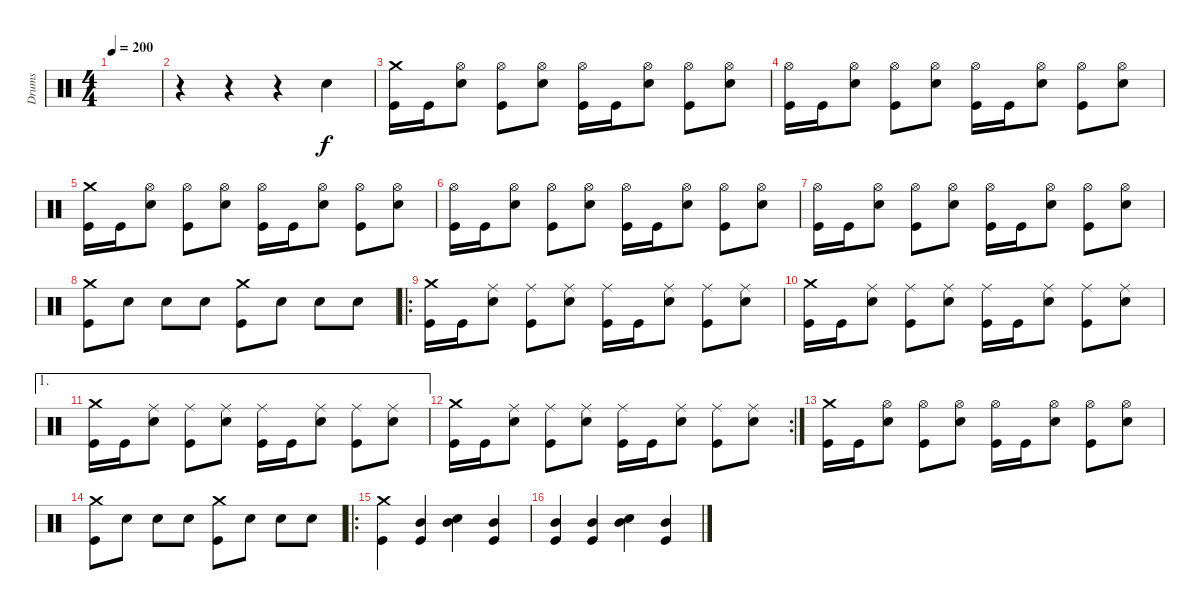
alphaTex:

\track ("Drums" "Drums") {instrument percussion}
\staff {score}
\articulation defaults
\ts (4 4)
\tempo 200
\clef neutral
\ks c
|
r.4 r.4 r.4 "Electric Snare (hit)".4 |
("Crash medium (hit)" "Kick (hit)").16 "Kick (hit)".16 ("Hi-Hat (open)" "Electric Snare (hit)").8 ("Hi-Hat (open)" "Kick (hit)").8 ("Hi-Hat (open)" "Electric Snare (hit)").8 ("Hi-Hat (open)" "Kick (hit)").16 "Kick (hit)".16 ("Hi-Hat (open)" "Electric Snare (hit)").8 ("Hi-Hat (open)" "Kick (hit)").8 ("Hi-Hat (open)" "Electric Snare (hit)").8 |
("Hi-Hat (open)" "Kick (hit)").16 "Kick (hit)".16 ("Hi-Hat (open)" "Electric Snare (hit)").8 ("Hi-Hat (open)" "Kick (hit)").8 ("Hi-Hat (open)" "Electric Snare (hit)").8 ("Hi-Hat (open)" "Kick (hit)").16 "Kick (hit)".16 ("Hi-Hat (open)" "Electric Snare (hit)").8 ("Hi-Hat (open)" "Kick (hit)").8 ("Hi-Hat (open)" "Electric Snare (hit)").8 |
("Crash medium (hit)" "Kick (hit)").16 "Kick (hit)".16 ("Hi-Hat (open)" "Electric Snare (hit)").8 ("Hi-Hat (open)" "Kick (hit)").8 ("Hi-Hat (open)" "Electric Snare (hit)").8 ("Hi-Hat (open)" "Kick (hit)").16 "Kick (hit)".16 ("Hi-Hat (open)" "Electric Snare (hit)").8 ("Hi-Hat (open)" "Kick (hit)").8 ("Hi-Hat (open)" "Electric Snare (hit)").8 |
("Hi-Hat (open)" "Kick (hit)").16 "Kick (hit)".16 ("Hi-Hat (open)" "Electric Snare (hit)").8 ("Hi-Hat (open)" "Kick (hit)").8 ("Hi-Hat (open)" "Electric Snare (hit)").8 ("Hi-Hat (open)" "Kick (hit)").16 "Kick (hit)".16 ("Hi-Hat (open)" "Electric Snare (hit)").8 ("Hi-Hat (open)" "Kick (hit)").8 ("Hi-Hat (open)" "Electric Snare (hit)").8 |
("Hi-Hat (open)" "Kick (hit)").16 "Kick (hit)".16 ("Hi-Hat (open)" "Electric Snare (hit)").8 ("Hi-Hat (open)" "Kick (hit)").8 ("Hi-Hat (open)" "Electric Snare (hit)").8 ("Hi-Hat (open)" "Kick (hit)").16 "Kick (hit)".16 ("Hi-Hat (open)" "Electric Snare (hit)").8 ("Hi-Hat (open)" "Kick (hit)").8 ("Hi-Hat (open)" "Electric Snare (hit)").8 |
("Crash medium (hit)" "Kick (hit)").8 "Electric Snare (hit)".8 "Electric Snare (hit)".8 "Electric Snare (hit)".8 ("Crash medium (hit)" "Kick (hit)").8 "Electric Snare (hit)".8 "Electric Snare (hit)".8 "Electric Snare (hit)".8 |
\ro
("Crash medium (hit)" "Kick (hit)").16 "Kick (hit)".16 ("Ride (middle)" "Electric Snare (hit)").8 ("Ride (middle)" "Kick (hit)").8 ("Ride (middle)" "Electric Snare (hit)").8 ("Ride (middle)" "Kick (hit)").16 "Kick (hit)".16 ("Ride (middle)" "Electric Snare (hit)").8 ("Ride (middle)" "Kick (hit)").8 ("Ride (middle)" "Electric Snare (hit)").8 |
("Crash medium (hit)" "Kick (hit)").16 "Kick (hit)".16 ("Ride (middle)" "Electric Snare (hit)").8 ("Ride (middle)" "Kick (hit)").8 ("Ride (middle)" "Electric Snare (hit)").8 ("Ride (middle)" "Kick (hit)").16 "Kick (hit)".16 ("Ride (middle)" "Electric Snare (hit)").8 ("Ride (middle)" "Kick (hit)").8 ("Ride (middle)" "Electric Snare (hit)").8 |
\ae 1
("Crash medium (hit)" "Kick (hit)").16 "Kick (hit)".16 ("Ride (middle)" "Electric Snare (hit)").8 ("Ride (middle)" "Kick (hit)").8 ("Ride (middle)" "Electric Snare (hit)").8 ("Ride (middle)" "Kick (hit)").16 "Kick (hit)".16 ("Ride (middle)" "Electric Snare (hit)").8 ("Ride (middle)" "Kick (hit)").8 ("Ride (middle)" "Electric Snare (hit)").8 |
\rc 2
("Crash medium (hit)" "Kick (hit)").16 "Kick (hit)".16 ("Ride (middle)" "Electric Snare (hit)").8 ("Ride (middle)" "Kick (hit)").8 ("Ride (middle)" "Electric Snare (hit)").8 ("Ride (middle)" "Kick (hit)").16 "Kick (hit)".16 ("Ride (middle)" "Electric Snare (hit)").8 ("Ride (middle)" "Kick (hit)").8 ("Ride (middle)" "Electric Snare (hit)").8 |
("Crash medium (hit)" "Kick (hit)").16 "Kick (hit)".16 ("Hi-Hat (open)" "Electric Snare (hit)").8 ("Hi-Hat (open)" "Kick (hit)").8 ("Hi-Hat (open)" "Electric Snare (hit)").8 ("Hi-Hat (open)" "Kick (hit)").16 "Kick (hit)".16 ("Hi-Hat (open)" "Electric Snare (hit)").8 ("Hi-Hat (open)" "Kick (hit)").8 ("Hi-Hat (open)" "Electric Snare (hit)").8 |
("Crash medium (hit)" "Kick (hit)").8 "Electric Snare (hit)".8 "Electric Snare (hit)".8 "Electric Snare (hit)".8 ("Crash medium (hit)" "Kick (hit)").8 "Electric Snare (hit)".8 "Electric Snare (hit)".8 "Electric Snare (hit)".8 |
\ro
("Crash medium (hit)" "Kick (hit)").4 ("Mid Tom (hit)" "Kick (hit)").4 ("Mid Tom (hit)" "Electric Snare (hit)").4 ("Mid Tom (hit)" "Kick (hit)").4 |
("Mid Tom (hit)" "Kick (hit)").4 ("Mid Tom (hit)" "Kick (hit)").4 ("Mid Tom (hit)" "Electric Snare (hit)").4 ("Mid Tom (hit)" "Kick (hit)").4
